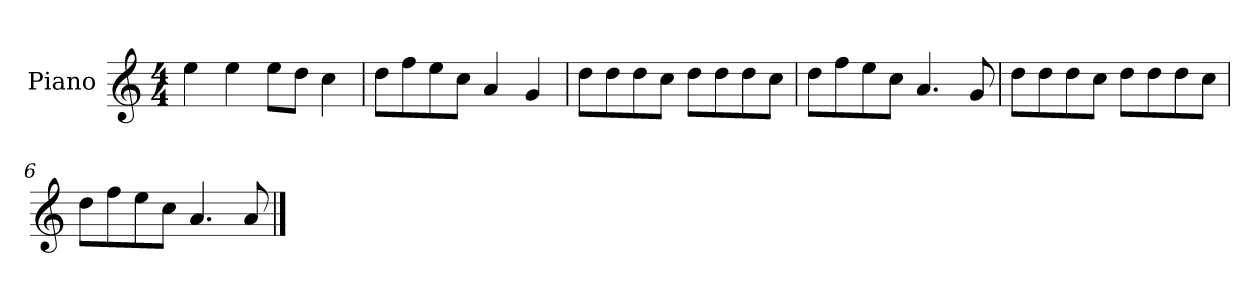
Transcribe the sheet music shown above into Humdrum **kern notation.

**kern
*part1
*staff1
*I"Piano
*I'P-no
*clefG2
*k[]
*M4/4
*MM90
=1
4ee\
4ee\
8ee\L
8dd\J
4cc\
=2
8dd\L
8ff\
8ee\
8cc\J
4a/
4g/
=3
8dd\L
8dd\
8dd\
8cc\J
8dd\L
8dd\
8dd\
8cc\J
=4
8dd\L
8ff\
8ee\
8cc\J
4.a/
8g/
=5
8dd\L
8dd\
8dd\
8cc\J
8dd\L
8dd\
8dd\
8cc\J
!!LO:LB:g=z
=6
8dd\L
8ff\
8ee\
8cc\J
4.a/
8a/
==
*-
